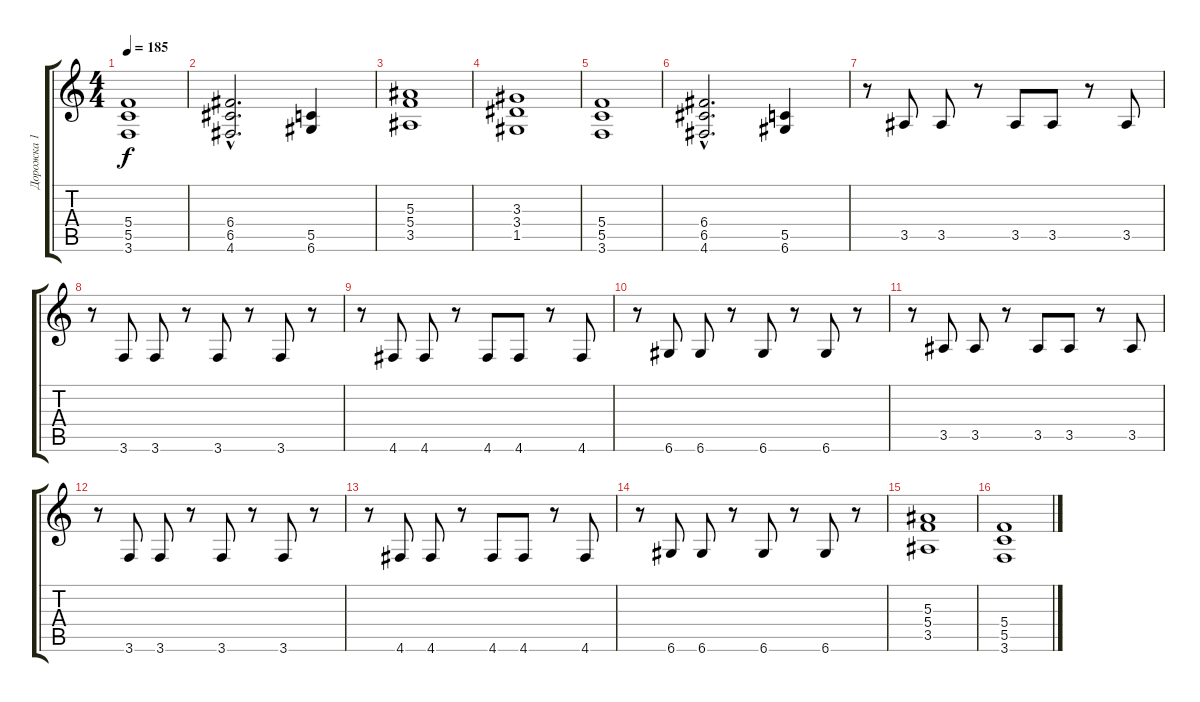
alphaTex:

\track ("Дорожка 1" "Дорожка 1") {instrument distortionguitar}
\staff {score tabs}
\tuning (D4 A3 F3 C3 G2 D2) {hide}
\ts (4 4)
\tempo 185
\clef g2
\ks c
(5.4 5.5 3.6).1{dy f} |
(6.4{hac} 6.5{hac} 4.6{hac}).2{d} (5.5 6.6).4 |
(5.3 5.4 3.5).1 |
(3.3 3.4 1.5).1 |
(5.4 5.5 3.6).1 |
(6.4{hac} 6.5{hac} 4.6{hac}).2{d} (5.5 6.6).4 |
r.8 3.5.8 3.5.8 r.8 3.5.8 3.5.8 r.8 3.5.8 |
r.8 3.6.8 3.6.8 r.8 3.6.8 r.8 3.6.8 r.8 |
r.8 4.6.8 4.6.8 r.8 4.6.8 4.6.8 r.8 4.6.8 |
r.8 6.6.8 6.6.8 r.8 6.6.8 r.8 6.6.8 r.8 |
r.8 3.5.8 3.5.8 r.8 3.5.8 3.5.8 r.8 3.5.8 |
r.8 3.6.8 3.6.8 r.8 3.6.8 r.8 3.6.8 r.8 |
r.8 4.6.8 4.6.8 r.8 4.6.8 4.6.8 r.8 4.6.8 |
r.8 6.6.8 6.6.8 r.8 6.6.8 r.8 6.6.8 r.8 |
(5.3 5.4 3.5).1 |
(5.4 5.5 3.6).1
